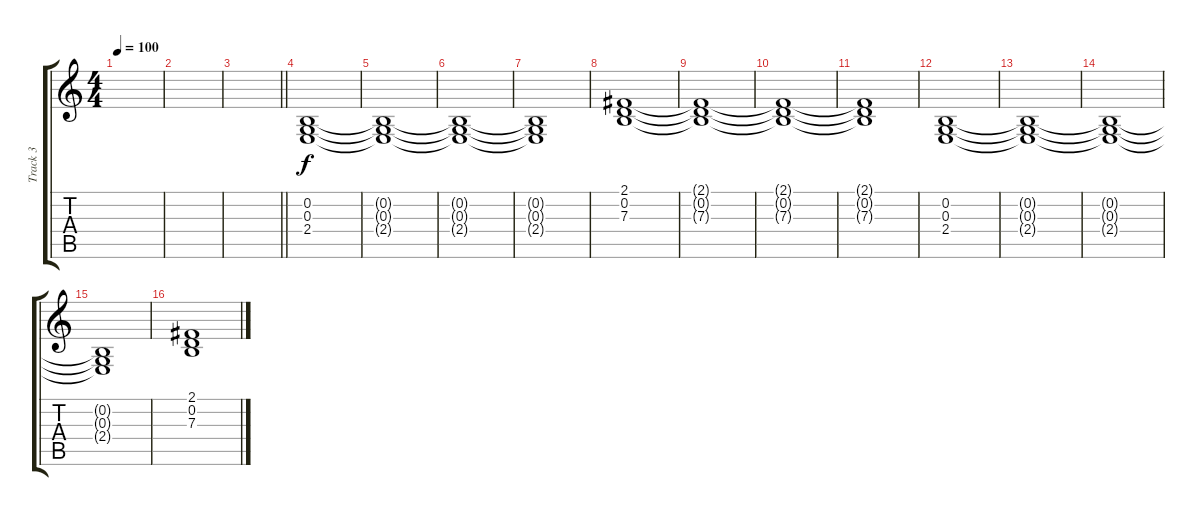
\track ("Track 3" "Track 3") {instrument stringensemble1}
\staff {score tabs}
\tuning (E4 B3 G3 D3 A2 E2) {hide}
\ts (4 4)
\tempo 100
\clef g2
\ks c
|
|
\barLineRight lightlight
|
(0.2 0.3 2.4).1 |
(0.2{t} 0.3{t} 2.4{t}).1 |
(0.2{t} 0.3{t} 2.4{t}).1 |
(0.2{t} 0.3{t} 2.4{t}).1 |
(2.1 0.2 7.3).1 |
(2.1{t} 0.2{t} 7.3{t}).1 |
(2.1{t} 0.2{t} 7.3{t}).1 |
(2.1{t} 0.2{t} 7.3{t}).1 |
(0.2 0.3 2.4).1 |
(0.2{t} 0.3{t} 2.4{t}).1 |
(0.2{t} 0.3{t} 2.4{t}).1 |
(0.2{t} 0.3{t} 2.4{t}).1 |
(2.1 0.2 7.3).1
